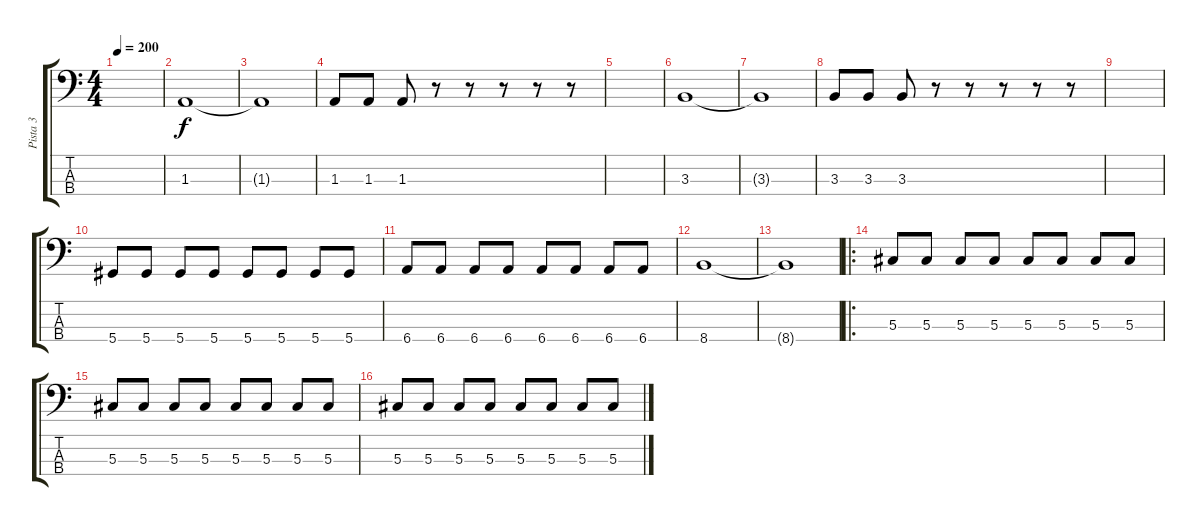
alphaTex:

\track ("Pista 3" "Pista 3") {instrument electricbassfinger}
\staff {score tabs}
\tuning (Gb2 Db2 Ab1 Eb1) {hide}
\ts (4 4)
\tempo 200
\clef f4
\ks c
|
1.3.1 |
1.3{t}.1 |
1.3.8 1.3.8 1.3.8 r.8 r.8 r.8 r.8 r.8 |
|
3.3.1 |
3.3{t}.1 |
3.3.8 3.3.8 3.3.8 r.8 r.8 r.8 r.8 r.8 |
|
5.4.8 5.4.8 5.4.8 5.4.8 5.4.8 5.4.8 5.4.8 5.4.8 |
6.4.8 6.4.8 6.4.8 6.4.8 6.4.8 6.4.8 6.4.8 6.4.8 |
8.4.1 |
8.4{t}.1 |
\ro
5.3.8 5.3.8 5.3.8 5.3.8 5.3.8 5.3.8 5.3.8 5.3.8 |
5.3.8 5.3.8 5.3.8 5.3.8 5.3.8 5.3.8 5.3.8 5.3.8 |
5.3.8 5.3.8 5.3.8 5.3.8 5.3.8 5.3.8 5.3.8 5.3.8
